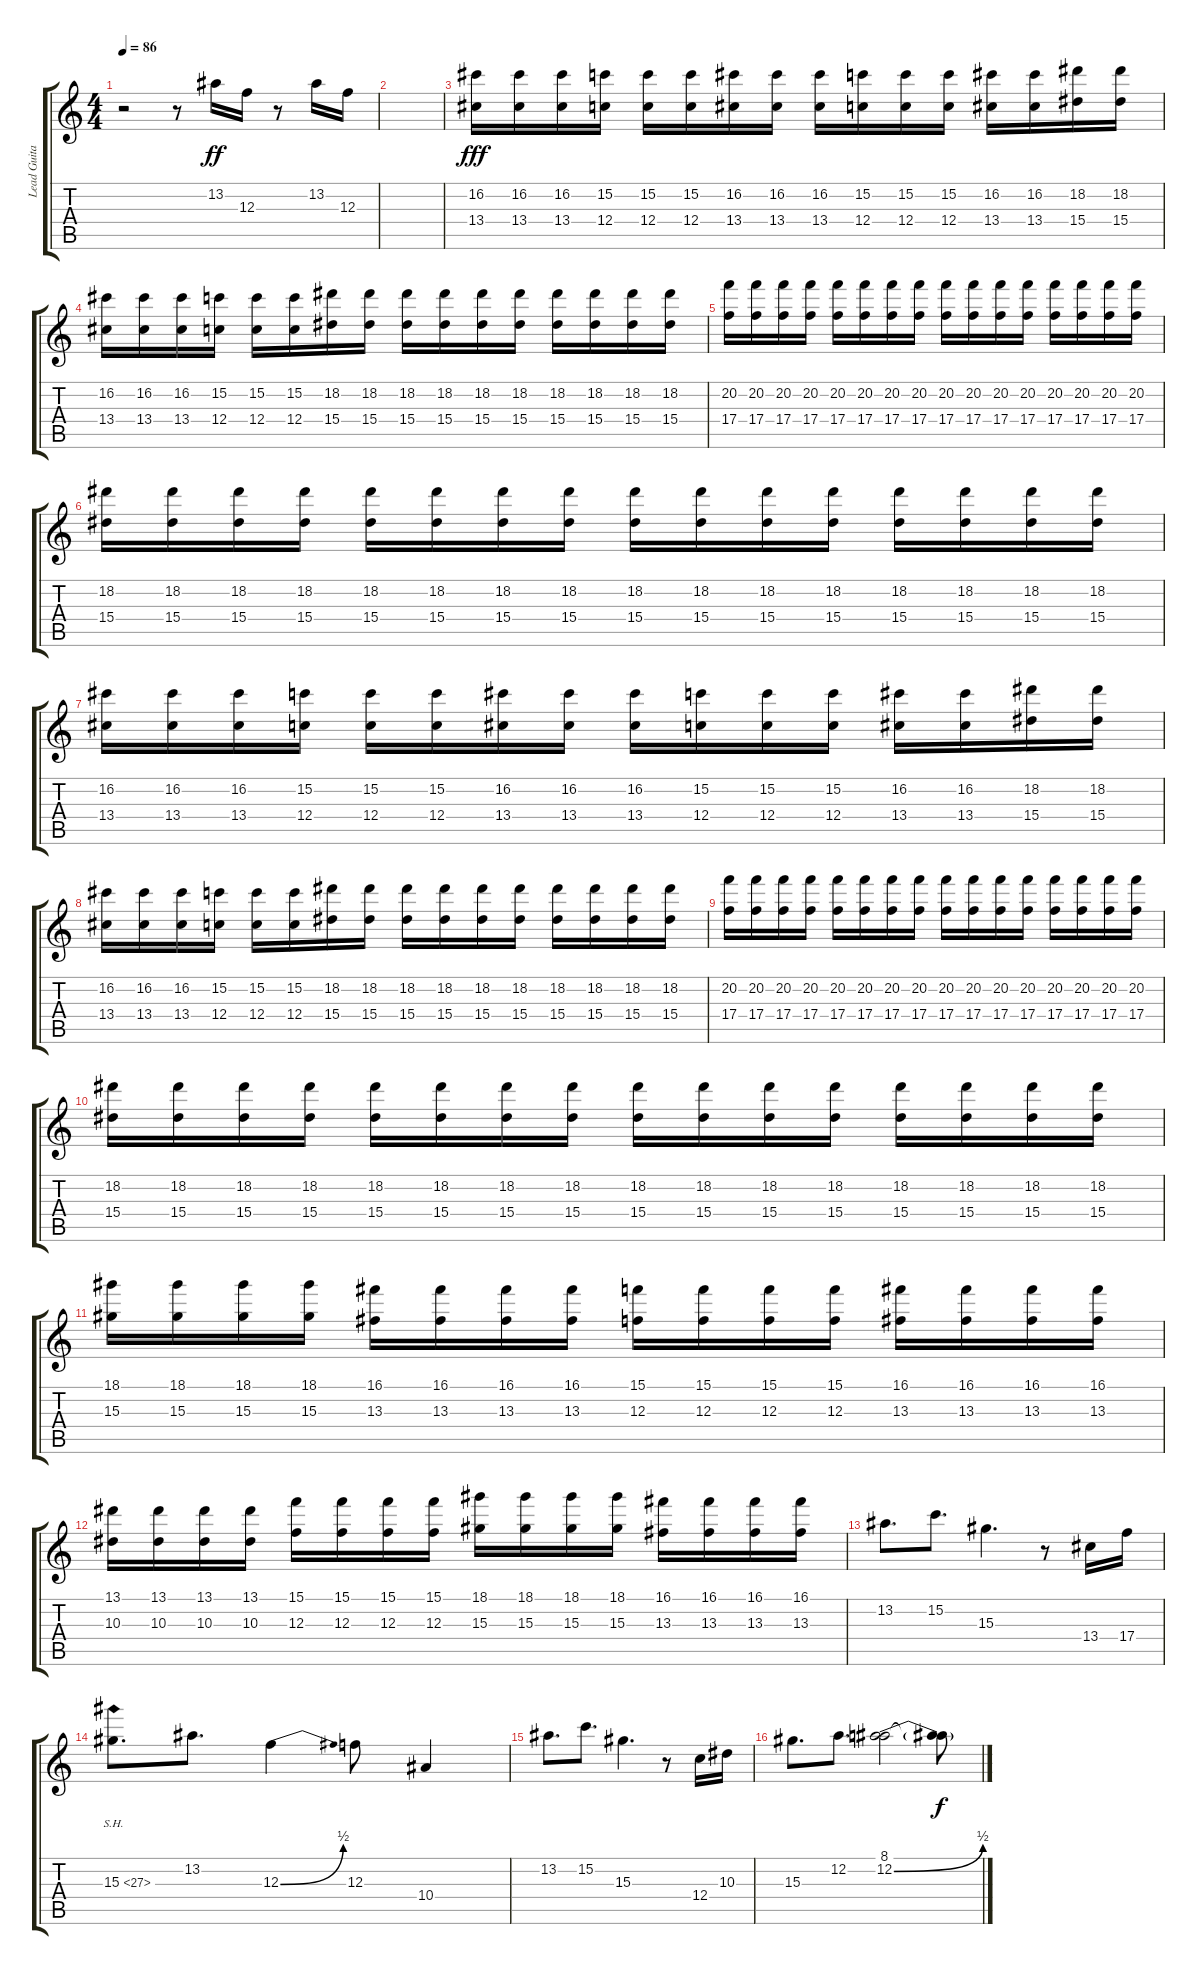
\track ("Lead Guitar" "Lead Guita") {instrument electricguitarclean}
\staff {score tabs}
\tuning (D4 A3 F3 C3 G2 C2) {hide}
\ts (4 4)
\tempo 86
\clef g2
\ks c
r.2{dy ff} r.8 13.2.16 12.3.16 r.8 13.2.16 12.3.16 |
|
(16.2 13.4).16{dy fff} (16.2 13.4).16 (16.2 13.4).16 (15.2 12.4).16 (15.2 12.4).16 (15.2 12.4).16 (16.2 13.4).16 (16.2 13.4).16 (16.2 13.4).16 (15.2 12.4).16 (15.2 12.4).16 (15.2 12.4).16 (16.2 13.4).16 (16.2 13.4).16 (18.2 15.4).16 (18.2 15.4).16 |
(16.2 13.4).16 (16.2 13.4).16 (16.2 13.4).16 (15.2 12.4).16 (15.2 12.4).16 (15.2 12.4).16 (18.2 15.4).16 (18.2 15.4).16 (18.2 15.4).16 (18.2 15.4).16 (18.2 15.4).16 (18.2 15.4).16 (18.2 15.4).16 (18.2 15.4).16 (18.2 15.4).16 (18.2 15.4).16 |
(20.2 17.4).16 (20.2 17.4).16 (20.2 17.4).16 (20.2 17.4).16 (20.2 17.4).16 (20.2 17.4).16 (20.2 17.4).16 (20.2 17.4).16 (20.2 17.4).16 (20.2 17.4).16 (20.2 17.4).16 (20.2 17.4).16 (20.2 17.4).16 (20.2 17.4).16 (20.2 17.4).16 (20.2 17.4).16 |
(18.2 15.4).16 (18.2 15.4).16 (18.2 15.4).16 (18.2 15.4).16 (18.2 15.4).16 (18.2 15.4).16 (18.2 15.4).16 (18.2 15.4).16 (18.2 15.4).16 (18.2 15.4).16 (18.2 15.4).16 (18.2 15.4).16 (18.2 15.4).16 (18.2 15.4).16 (18.2 15.4).16 (18.2 15.4).16 |
(16.2 13.4).16 (16.2 13.4).16 (16.2 13.4).16 (15.2 12.4).16 (15.2 12.4).16 (15.2 12.4).16 (16.2 13.4).16 (16.2 13.4).16 (16.2 13.4).16 (15.2 12.4).16 (15.2 12.4).16 (15.2 12.4).16 (16.2 13.4).16 (16.2 13.4).16 (18.2 15.4).16 (18.2 15.4).16 |
(16.2 13.4).16 (16.2 13.4).16 (16.2 13.4).16 (15.2 12.4).16 (15.2 12.4).16 (15.2 12.4).16 (18.2 15.4).16 (18.2 15.4).16 (18.2 15.4).16 (18.2 15.4).16 (18.2 15.4).16 (18.2 15.4).16 (18.2 15.4).16 (18.2 15.4).16 (18.2 15.4).16 (18.2 15.4).16 |
(20.2 17.4).16 (20.2 17.4).16 (20.2 17.4).16 (20.2 17.4).16 (20.2 17.4).16 (20.2 17.4).16 (20.2 17.4).16 (20.2 17.4).16 (20.2 17.4).16 (20.2 17.4).16 (20.2 17.4).16 (20.2 17.4).16 (20.2 17.4).16 (20.2 17.4).16 (20.2 17.4).16 (20.2 17.4).16 |
(18.2 15.4).16 (18.2 15.4).16 (18.2 15.4).16 (18.2 15.4).16 (18.2 15.4).16 (18.2 15.4).16 (18.2 15.4).16 (18.2 15.4).16 (18.2 15.4).16 (18.2 15.4).16 (18.2 15.4).16 (18.2 15.4).16 (18.2 15.4).16 (18.2 15.4).16 (18.2 15.4).16 (18.2 15.4).16 |
(18.1 15.3).16 (18.1 15.3).16 (18.1 15.3).16 (18.1 15.3).16 (16.1 13.3).16 (16.1 13.3).16 (16.1 13.3).16 (16.1 13.3).16 (15.1 12.3).16 (15.1 12.3).16 (15.1 12.3).16 (15.1 12.3).16 (16.1 13.3).16 (16.1 13.3).16 (16.1 13.3).16 (16.1 13.3).16 |
(13.1 10.3).16 (13.1 10.3).16 (13.1 10.3).16 (13.1 10.3).16 (15.1 12.3).16 (15.1 12.3).16 (15.1 12.3).16 (15.1 12.3).16 (18.1 15.3).16 (18.1 15.3).16 (18.1 15.3).16 (18.1 15.3).16 (16.1 13.3).16 (16.1 13.3).16 (16.1 13.3).16 (16.1 13.3).16 |
13.2.8{d} 15.2.8{d} 15.3.4{d} r.8 13.4.16 17.4.16 |
15.3{sh 12}.8{d} 13.2.8{d} 12.3{be (bend 0 0 60 2)}.4 12.3.8 10.4.4 |
13.2.8{d} 15.2.8{d} 15.3.4{d} r.8 12.4.16 10.3.16 |
15.3.8{d} 12.2.8{d} (8.1 12.2{be (bend 0 0 60 2)}).2 (8.1{t} 12.2{t}).8{dy f}
